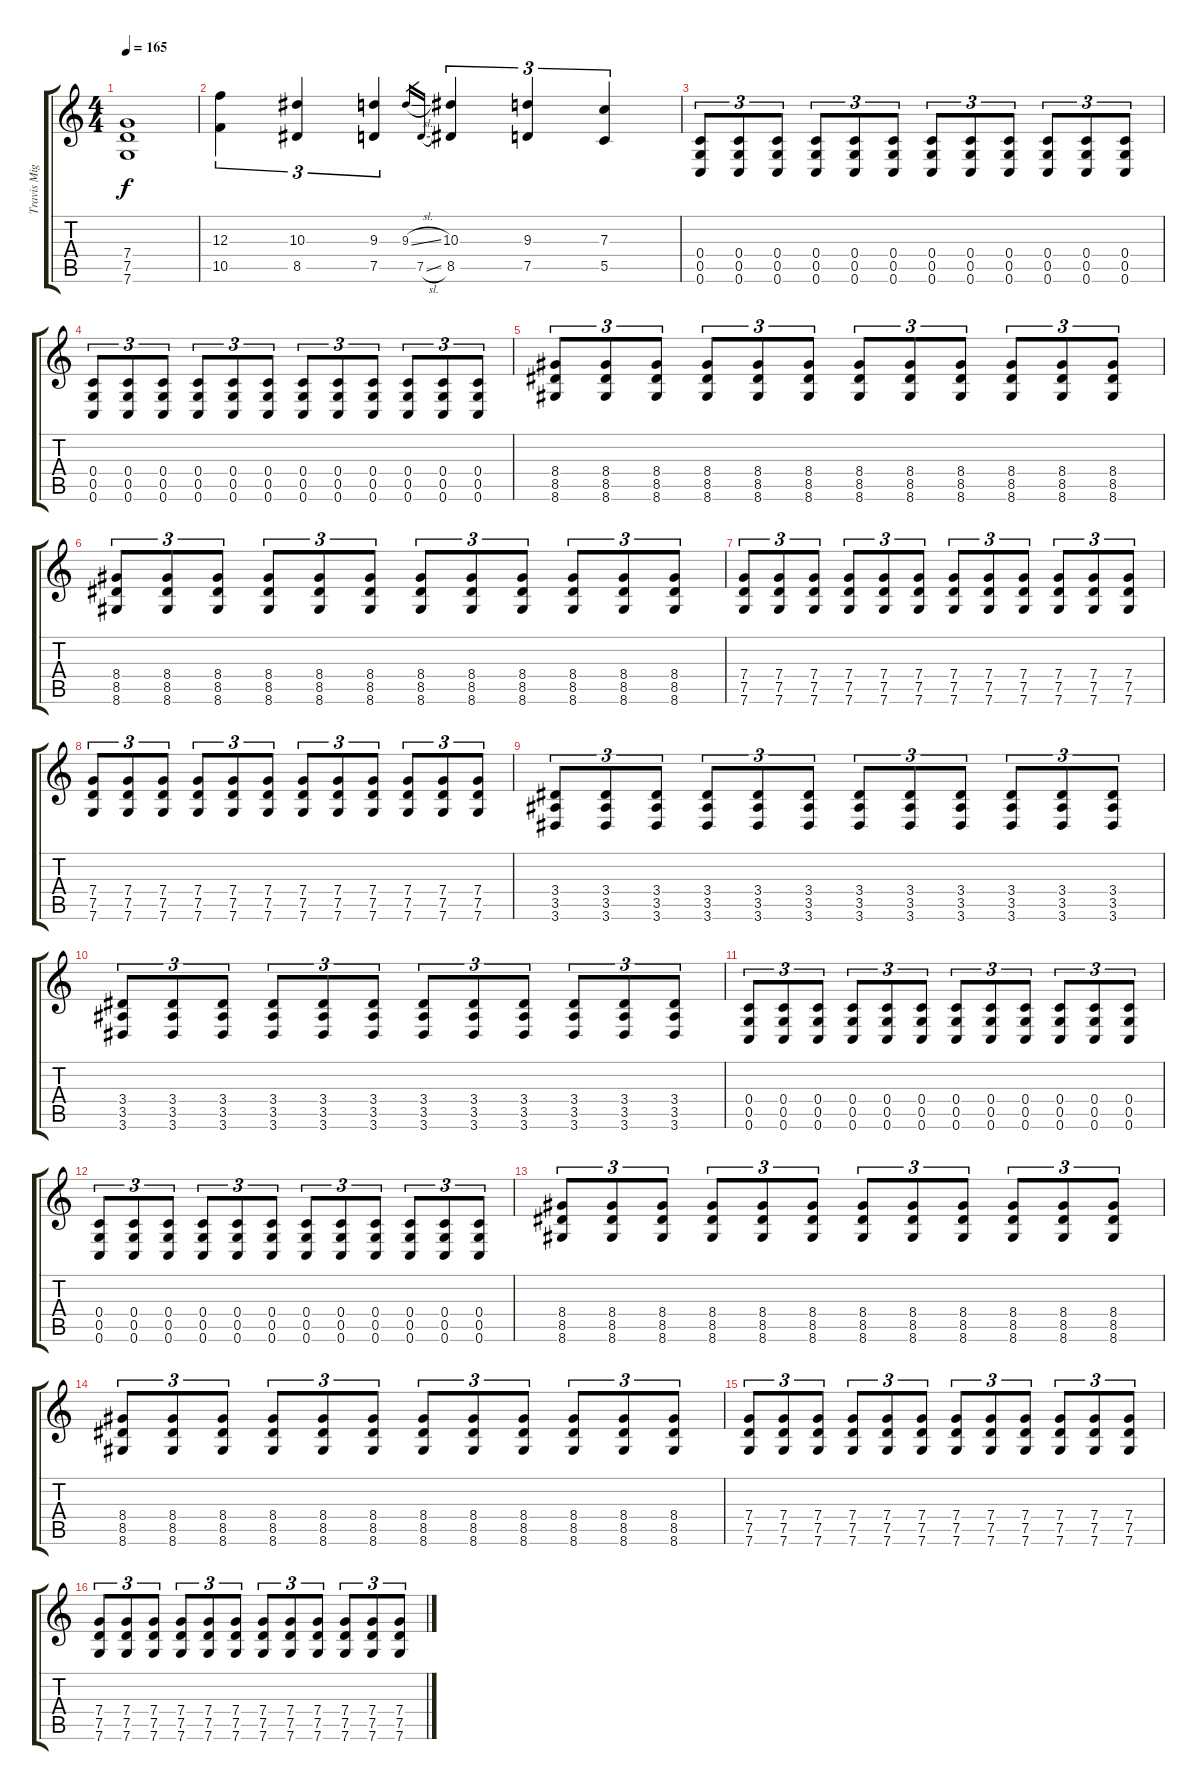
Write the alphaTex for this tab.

\track ("Travis Miguel" "Travis Mig") {instrument distortionguitar}
\staff {score tabs}
\tuning (D4 A3 F3 C3 G2 C2) {hide}
\ts (4 4)
\tempo 165
\clef g2
\ks c
(7.4 7.5 7.6).1{dy f} |
(12.3 10.5).4{tu (3 2)} (10.3 8.5).4{tu (3 2)} (9.3 7.5).4{tu (3 2)} 9.3{sl}.16{gr} 7.5{sl}.16{gr} (10.3 8.5).4{tu (3 2)} (9.3 7.5).4{tu (3 2)} (7.3 5.5).4{tu (3 2)} |
(0.4 0.5 0.6).8{tu (3 2)} (0.4 0.5 0.6).8{tu (3 2)} (0.4 0.5 0.6).8{tu (3 2)} (0.4 0.5 0.6).8{tu (3 2)} (0.4 0.5 0.6).8{tu (3 2)} (0.4 0.5 0.6).8{tu (3 2)} (0.4 0.5 0.6).8{tu (3 2)} (0.4 0.5 0.6).8{tu (3 2)} (0.4 0.5 0.6).8{tu (3 2)} (0.4 0.5 0.6).8{tu (3 2)} (0.4 0.5 0.6).8{tu (3 2)} (0.4 0.5 0.6).8{tu (3 2)} |
(0.4 0.5 0.6).8{tu (3 2)} (0.4 0.5 0.6).8{tu (3 2)} (0.4 0.5 0.6).8{tu (3 2)} (0.4 0.5 0.6).8{tu (3 2)} (0.4 0.5 0.6).8{tu (3 2)} (0.4 0.5 0.6).8{tu (3 2)} (0.4 0.5 0.6).8{tu (3 2)} (0.4 0.5 0.6).8{tu (3 2)} (0.4 0.5 0.6).8{tu (3 2)} (0.4 0.5 0.6).8{tu (3 2)} (0.4 0.5 0.6).8{tu (3 2)} (0.4 0.5 0.6).8{tu (3 2)} |
(8.4 8.5 8.6).8{tu (3 2)} (8.4 8.5 8.6).8{tu (3 2)} (8.4 8.5 8.6).8{tu (3 2)} (8.4 8.5 8.6).8{tu (3 2)} (8.4 8.5 8.6).8{tu (3 2)} (8.4 8.5 8.6).8{tu (3 2)} (8.4 8.5 8.6).8{tu (3 2)} (8.4 8.5 8.6).8{tu (3 2)} (8.4 8.5 8.6).8{tu (3 2)} (8.4 8.5 8.6).8{tu (3 2)} (8.4 8.5 8.6).8{tu (3 2)} (8.4 8.5 8.6).8{tu (3 2)} |
(8.4 8.5 8.6).8{tu (3 2)} (8.4 8.5 8.6).8{tu (3 2)} (8.4 8.5 8.6).8{tu (3 2)} (8.4 8.5 8.6).8{tu (3 2)} (8.4 8.5 8.6).8{tu (3 2)} (8.4 8.5 8.6).8{tu (3 2)} (8.4 8.5 8.6).8{tu (3 2)} (8.4 8.5 8.6).8{tu (3 2)} (8.4 8.5 8.6).8{tu (3 2)} (8.4 8.5 8.6).8{tu (3 2)} (8.4 8.5 8.6).8{tu (3 2)} (8.4 8.5 8.6).8{tu (3 2)} |
(7.4 7.5 7.6).8{tu (3 2)} (7.4 7.5 7.6).8{tu (3 2)} (7.4 7.5 7.6).8{tu (3 2)} (7.4 7.5 7.6).8{tu (3 2)} (7.4 7.5 7.6).8{tu (3 2)} (7.4 7.5 7.6).8{tu (3 2)} (7.4 7.5 7.6).8{tu (3 2)} (7.4 7.5 7.6).8{tu (3 2)} (7.4 7.5 7.6).8{tu (3 2)} (7.4 7.5 7.6).8{tu (3 2)} (7.4 7.5 7.6).8{tu (3 2)} (7.4 7.5 7.6).8{tu (3 2)} |
(7.4 7.5 7.6).8{tu (3 2)} (7.4 7.5 7.6).8{tu (3 2)} (7.4 7.5 7.6).8{tu (3 2)} (7.4 7.5 7.6).8{tu (3 2)} (7.4 7.5 7.6).8{tu (3 2)} (7.4 7.5 7.6).8{tu (3 2)} (7.4 7.5 7.6).8{tu (3 2)} (7.4 7.5 7.6).8{tu (3 2)} (7.4 7.5 7.6).8{tu (3 2)} (7.4 7.5 7.6).8{tu (3 2)} (7.4 7.5 7.6).8{tu (3 2)} (7.4 7.5 7.6).8{tu (3 2)} |
(3.4 3.5 3.6).8{tu (3 2)} (3.4 3.5 3.6).8{tu (3 2)} (3.4 3.5 3.6).8{tu (3 2)} (3.4 3.5 3.6).8{tu (3 2)} (3.4 3.5 3.6).8{tu (3 2)} (3.4 3.5 3.6).8{tu (3 2)} (3.4 3.5 3.6).8{tu (3 2)} (3.4 3.5 3.6).8{tu (3 2)} (3.4 3.5 3.6).8{tu (3 2)} (3.4 3.5 3.6).8{tu (3 2)} (3.4 3.5 3.6).8{tu (3 2)} (3.4 3.5 3.6).8{tu (3 2)} |
(3.4 3.5 3.6).8{tu (3 2)} (3.4 3.5 3.6).8{tu (3 2)} (3.4 3.5 3.6).8{tu (3 2)} (3.4 3.5 3.6).8{tu (3 2)} (3.4 3.5 3.6).8{tu (3 2)} (3.4 3.5 3.6).8{tu (3 2)} (3.4 3.5 3.6).8{tu (3 2)} (3.4 3.5 3.6).8{tu (3 2)} (3.4 3.5 3.6).8{tu (3 2)} (3.4 3.5 3.6).8{tu (3 2)} (3.4 3.5 3.6).8{tu (3 2)} (3.4 3.5 3.6).8{tu (3 2)} |
(0.4 0.5 0.6).8{tu (3 2)} (0.4 0.5 0.6).8{tu (3 2)} (0.4 0.5 0.6).8{tu (3 2)} (0.4 0.5 0.6).8{tu (3 2)} (0.4 0.5 0.6).8{tu (3 2)} (0.4 0.5 0.6).8{tu (3 2)} (0.4 0.5 0.6).8{tu (3 2)} (0.4 0.5 0.6).8{tu (3 2)} (0.4 0.5 0.6).8{tu (3 2)} (0.4 0.5 0.6).8{tu (3 2)} (0.4 0.5 0.6).8{tu (3 2)} (0.4 0.5 0.6).8{tu (3 2)} |
(0.4 0.5 0.6).8{tu (3 2)} (0.4 0.5 0.6).8{tu (3 2)} (0.4 0.5 0.6).8{tu (3 2)} (0.4 0.5 0.6).8{tu (3 2)} (0.4 0.5 0.6).8{tu (3 2)} (0.4 0.5 0.6).8{tu (3 2)} (0.4 0.5 0.6).8{tu (3 2)} (0.4 0.5 0.6).8{tu (3 2)} (0.4 0.5 0.6).8{tu (3 2)} (0.4 0.5 0.6).8{tu (3 2)} (0.4 0.5 0.6).8{tu (3 2)} (0.4 0.5 0.6).8{tu (3 2)} |
(8.4 8.5 8.6).8{tu (3 2)} (8.4 8.5 8.6).8{tu (3 2)} (8.4 8.5 8.6).8{tu (3 2)} (8.4 8.5 8.6).8{tu (3 2)} (8.4 8.5 8.6).8{tu (3 2)} (8.4 8.5 8.6).8{tu (3 2)} (8.4 8.5 8.6).8{tu (3 2)} (8.4 8.5 8.6).8{tu (3 2)} (8.4 8.5 8.6).8{tu (3 2)} (8.4 8.5 8.6).8{tu (3 2)} (8.4 8.5 8.6).8{tu (3 2)} (8.4 8.5 8.6).8{tu (3 2)} |
(8.4 8.5 8.6).8{tu (3 2)} (8.4 8.5 8.6).8{tu (3 2)} (8.4 8.5 8.6).8{tu (3 2)} (8.4 8.5 8.6).8{tu (3 2)} (8.4 8.5 8.6).8{tu (3 2)} (8.4 8.5 8.6).8{tu (3 2)} (8.4 8.5 8.6).8{tu (3 2)} (8.4 8.5 8.6).8{tu (3 2)} (8.4 8.5 8.6).8{tu (3 2)} (8.4 8.5 8.6).8{tu (3 2)} (8.4 8.5 8.6).8{tu (3 2)} (8.4 8.5 8.6).8{tu (3 2)} |
(7.4 7.5 7.6).8{tu (3 2)} (7.4 7.5 7.6).8{tu (3 2)} (7.4 7.5 7.6).8{tu (3 2)} (7.4 7.5 7.6).8{tu (3 2)} (7.4 7.5 7.6).8{tu (3 2)} (7.4 7.5 7.6).8{tu (3 2)} (7.4 7.5 7.6).8{tu (3 2)} (7.4 7.5 7.6).8{tu (3 2)} (7.4 7.5 7.6).8{tu (3 2)} (7.4 7.5 7.6).8{tu (3 2)} (7.4 7.5 7.6).8{tu (3 2)} (7.4 7.5 7.6).8{tu (3 2)} |
(7.4 7.5 7.6).8{tu (3 2)} (7.4 7.5 7.6).8{tu (3 2)} (7.4 7.5 7.6).8{tu (3 2)} (7.4 7.5 7.6).8{tu (3 2)} (7.4 7.5 7.6).8{tu (3 2)} (7.4 7.5 7.6).8{tu (3 2)} (7.4 7.5 7.6).8{tu (3 2)} (7.4 7.5 7.6).8{tu (3 2)} (7.4 7.5 7.6).8{tu (3 2)} (7.4 7.5 7.6).8{tu (3 2)} (7.4 7.5 7.6).8{tu (3 2)} (7.4 7.5 7.6).8{tu (3 2)}
